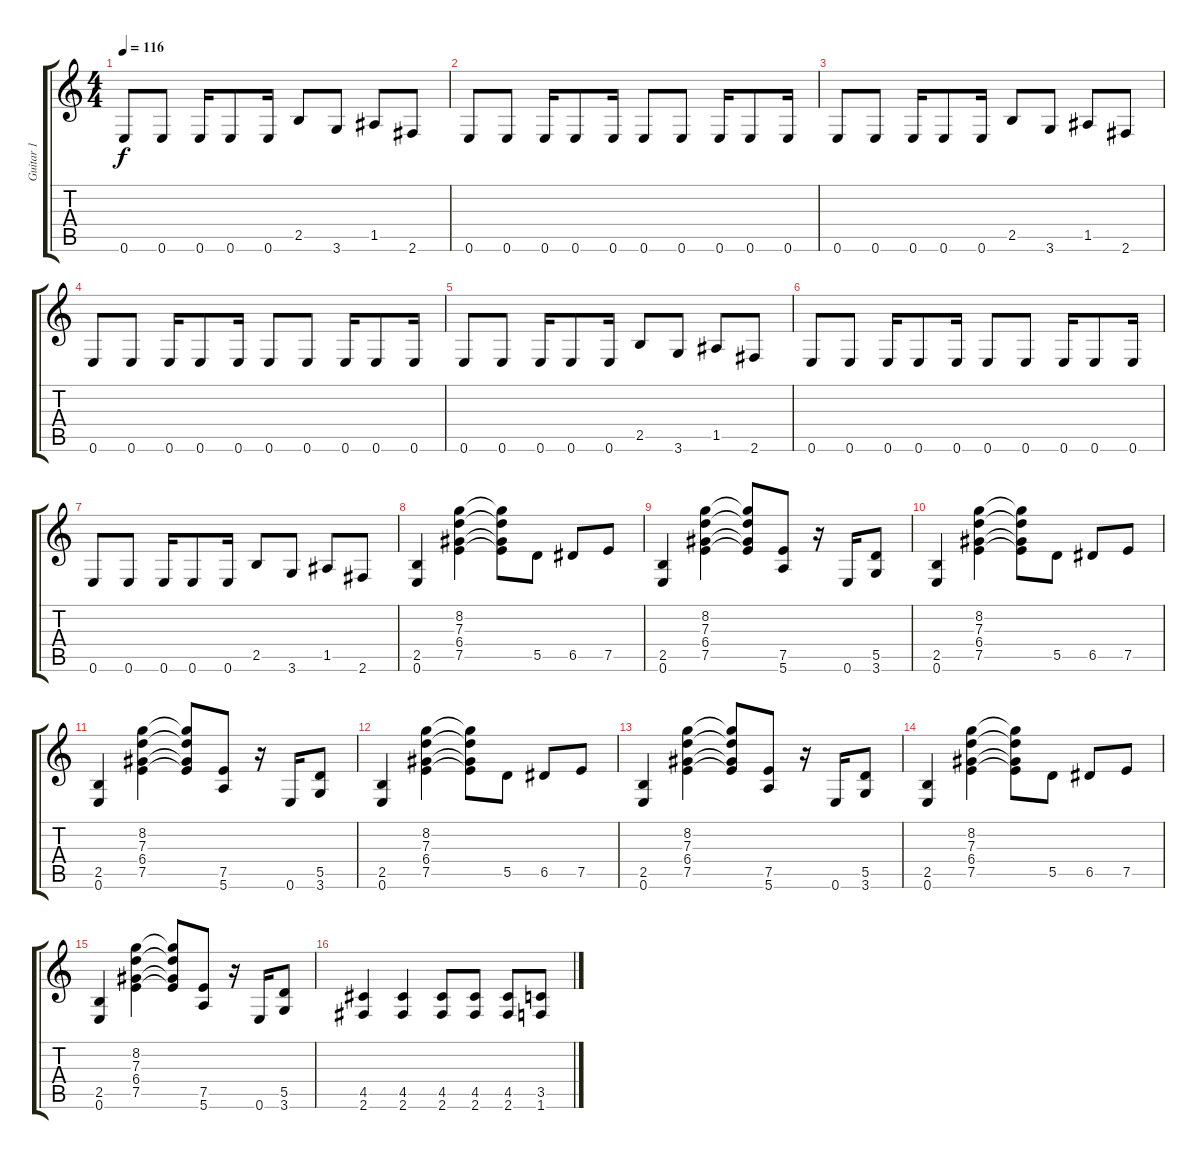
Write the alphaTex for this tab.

\track ("Guitar 1" "Guitar 1") {instrument distortionguitar}
\staff {score tabs}
\tuning (E4 B3 G3 D3 A2 E2) {hide}
\ts (4 4)
\tempo 116
\clef g2
\ks c
0.6.8{dy f} 0.6.8 0.6.16 0.6.8 0.6.16 2.5.8 3.6.8 1.5.8 2.6.8 |
0.6.8 0.6.8 0.6.16 0.6.8 0.6.16 0.6.8 0.6.8 0.6.16 0.6.8 0.6.16 |
0.6.8 0.6.8 0.6.16 0.6.8 0.6.16 2.5.8 3.6.8 1.5.8 2.6.8 |
0.6.8 0.6.8 0.6.16 0.6.8 0.6.16 0.6.8 0.6.8 0.6.16 0.6.8 0.6.16 |
0.6.8 0.6.8 0.6.16 0.6.8 0.6.16 2.5.8 3.6.8 1.5.8 2.6.8 |
0.6.8 0.6.8 0.6.16 0.6.8 0.6.16 0.6.8 0.6.8 0.6.16 0.6.8 0.6.16 |
0.6.8 0.6.8 0.6.16 0.6.8 0.6.16 2.5.8 3.6.8 1.5.8 2.6.8 |
(2.5 0.6).4 (8.2 7.3 6.4 7.5).4 (8.2{t} 7.3{t} 6.4{t} 7.5{t}).8 5.5.8 6.5.8 7.5.8 |
(2.5 0.6).4 (8.2 7.3 6.4 7.5).4 (8.2{t} 7.3{t} 6.4{t} 7.5{t}).8 (7.5 5.6).8 r.16 0.6.16 (5.5 3.6).8 |
(2.5 0.6).4 (8.2 7.3 6.4 7.5).4 (8.2{t} 7.3{t} 6.4{t} 7.5{t}).8 5.5.8 6.5.8 7.5.8 |
(2.5 0.6).4 (8.2 7.3 6.4 7.5).4 (8.2{t} 7.3{t} 6.4{t} 7.5{t}).8 (7.5 5.6).8 r.16 0.6.16 (5.5 3.6).8 |
(2.5 0.6).4 (8.2 7.3 6.4 7.5).4 (8.2{t} 7.3{t} 6.4{t} 7.5{t}).8 5.5.8 6.5.8 7.5.8 |
(2.5 0.6).4 (8.2 7.3 6.4 7.5).4 (8.2{t} 7.3{t} 6.4{t} 7.5{t}).8 (7.5 5.6).8 r.16 0.6.16 (5.5 3.6).8 |
(2.5 0.6).4 (8.2 7.3 6.4 7.5).4 (8.2{t} 7.3{t} 6.4{t} 7.5{t}).8 5.5.8 6.5.8 7.5.8 |
(2.5 0.6).4 (8.2 7.3 6.4 7.5).4 (8.2{t} 7.3{t} 6.4{t} 7.5{t}).8 (7.5 5.6).8 r.16 0.6.16 (5.5 3.6).8 |
(4.5 2.6).4 (4.5 2.6).4 (4.5 2.6).8 (4.5 2.6).8 (4.5 2.6).8 (3.5 1.6).8
